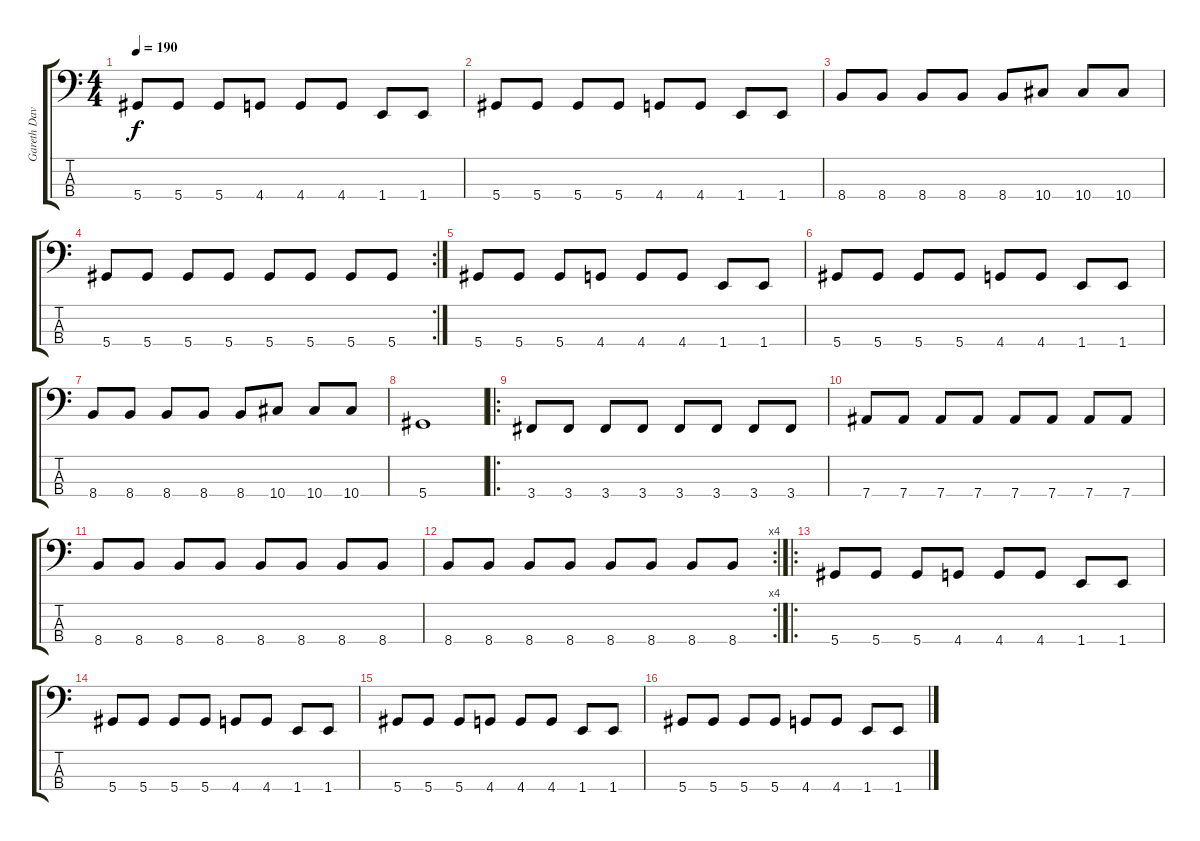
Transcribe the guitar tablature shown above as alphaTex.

\track ("Gareth Davies" "Gareth Dav") {instrument electricbasspick}
\staff {score tabs}
\tuning (Ab2 Eb2 Bb1 Eb1) {hide}
\ts (4 4)
\tempo 190
\clef f4
\ks c
5.4.8{dy f} 5.4.8 5.4.8 4.4.8 4.4.8 4.4.8 1.4.8 1.4.8 |
5.4.8 5.4.8 5.4.8 5.4.8 4.4.8 4.4.8 1.4.8 1.4.8 |
8.4.8 8.4.8 8.4.8 8.4.8 8.4.8 10.4.8 10.4.8 10.4.8 |
\rc 2
5.4.8 5.4.8 5.4.8 5.4.8 5.4.8 5.4.8 5.4.8 5.4.8 |
5.4.8 5.4.8 5.4.8 4.4.8 4.4.8 4.4.8 1.4.8 1.4.8 |
5.4.8 5.4.8 5.4.8 5.4.8 4.4.8 4.4.8 1.4.8 1.4.8 |
8.4.8 8.4.8 8.4.8 8.4.8 8.4.8 10.4.8 10.4.8 10.4.8 |
5.4.1 |
\ro
3.4.8 3.4.8 3.4.8 3.4.8 3.4.8 3.4.8 3.4.8 3.4.8 |
7.4.8 7.4.8 7.4.8 7.4.8 7.4.8 7.4.8 7.4.8 7.4.8 |
8.4.8 8.4.8 8.4.8 8.4.8 8.4.8 8.4.8 8.4.8 8.4.8 |
\rc 4
8.4.8 8.4.8 8.4.8 8.4.8 8.4.8 8.4.8 8.4.8 8.4.8 |
\ro
5.4.8 5.4.8 5.4.8 4.4.8 4.4.8 4.4.8 1.4.8 1.4.8 |
5.4.8 5.4.8 5.4.8 5.4.8 4.4.8 4.4.8 1.4.8 1.4.8 |
5.4.8 5.4.8 5.4.8 4.4.8 4.4.8 4.4.8 1.4.8 1.4.8 |
5.4.8 5.4.8 5.4.8 5.4.8 4.4.8 4.4.8 1.4.8 1.4.8
